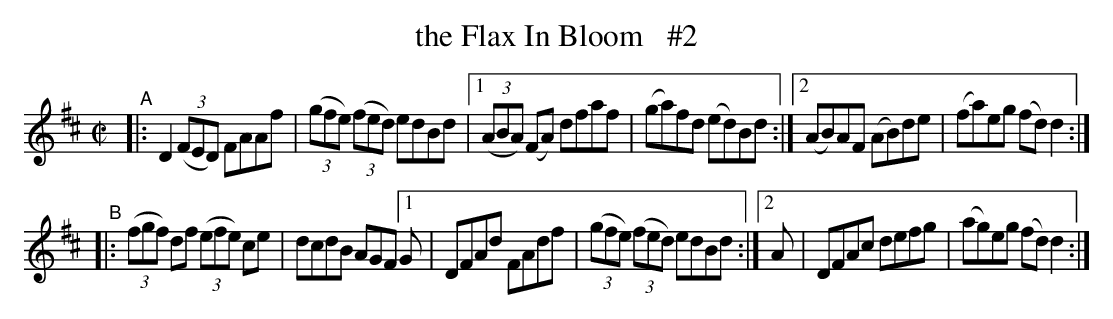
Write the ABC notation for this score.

X:1
T: the Flax In Bloom   #2
M: C|
L: 1/8
K: D
"^A"|:\
D2 (3(FED) FAAf | (3(gfe) (3(fed) edBd |\
[1 (3(ABA) (FA) dfaf | (ga)fd (ed)Bd :|\
[2 (AB)AF (AB)de | (fa)eg (fd)d2 :|
"^B"|:\
(3(fgf) df (3(efe) ce | dcdB AGF \
[1 G | DFAd FAdf | (3(gfe) (3(fed) edBd :|\
[2 A | DFAc defg | (ag)eg (fd)d2 :|
